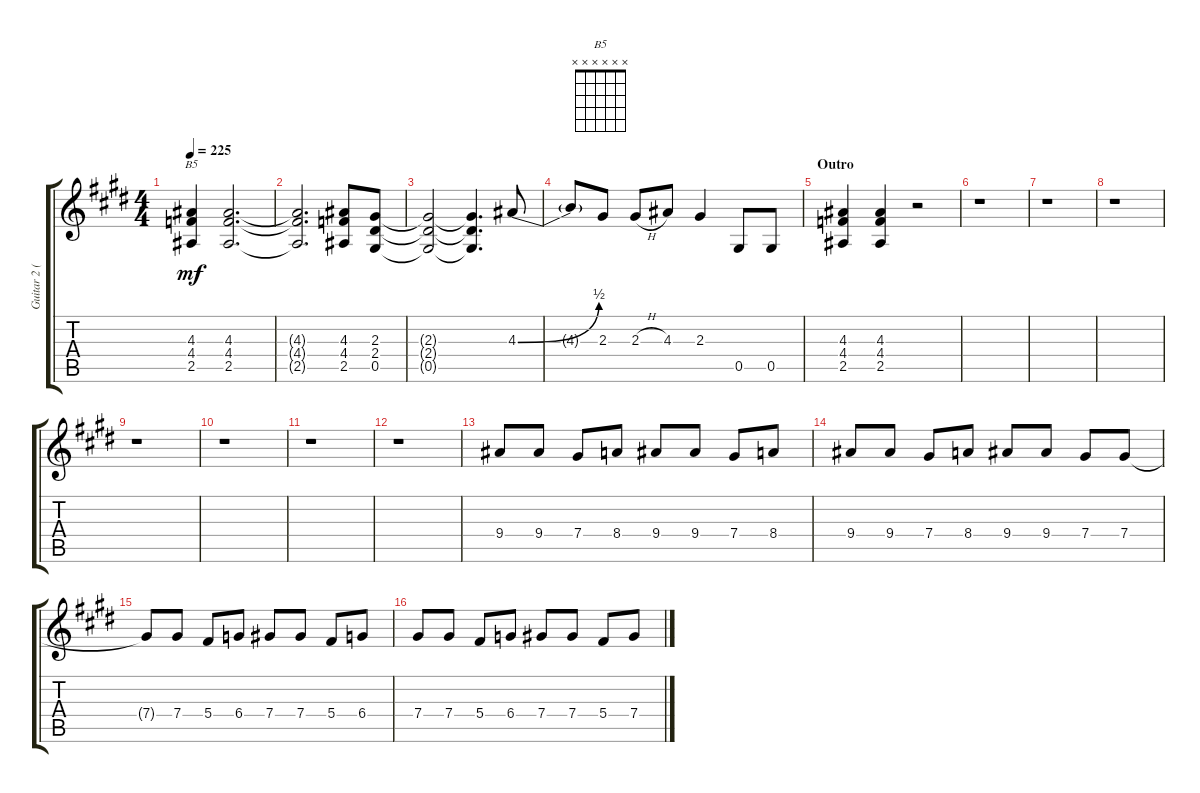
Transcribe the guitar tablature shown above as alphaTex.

\track ("Guitar 2 (Izzy)" "Guitar 2 (") {instrument overdrivenguitar}
\staff {score tabs}
\tuning (Eb4 Bb3 Gb3 Db3 Ab2 Eb2) {hide}
\chord ("B5" x x x x x x)
\ts (4 4)
\tempo 225
\clef g2
\ks e
(4.3 4.4 2.5).4{ch "B5" dy mf} (4.3 4.4 2.5).2{d} |
(4.3{t} 4.4{t} 2.5{t}).2{d} (4.3 4.4 2.5).8 (2.3 2.4 0.5).8 |
(2.3{t} 2.4{t} 0.5{t}).2 (2.3{t} 2.4{t} 0.5{t}).4{d} 4.3{be (bend 0 0 60 2)}.8 |
4.3{t}.8 2.3.8 2.3{h}.8 4.3.8 2.3.4 0.5.8 0.5.8 |
\section ("" "Outro")
(4.3 4.4 2.5).4 (4.3 4.4 2.5).4 r.2 |
r.1 |
r.1 |
r.1 |
r.1 |
r.1 |
r.1 |
r.1 |
9.4.8 9.4.8 7.4.8 8.4.8 9.4.8 9.4.8 7.4.8 8.4.8 |
9.4.8 9.4.8 7.4.8 8.4.8 9.4.8 9.4.8 7.4.8 7.4.8 |
7.4{t}.8 7.4.8 5.4.8 6.4.8 7.4.8 7.4.8 5.4.8 6.4.8 |
7.4.8 7.4.8 5.4.8 6.4.8 7.4.8 7.4.8 5.4.8 7.4.8
